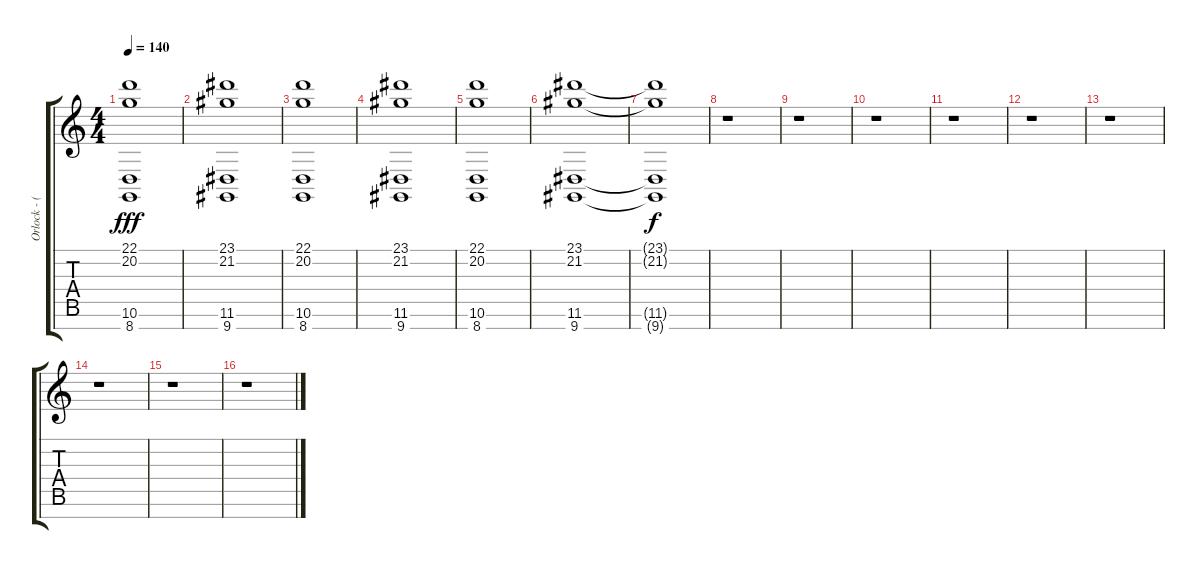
\track ("Orlock - (Choir Aahs)" "Orlock - (") {instrument choiraahs}
\staff {score tabs}
\tuning (E4 B3 G3 D3 A2 E2 B1) {hide}
\ts (4 4)
\tempo 140
\clef g2
\ks c
(22.1 20.2 10.6 8.7).1{dy fff} |
(23.1 21.2 11.6 9.7).1 |
(22.1 20.2 10.6 8.7).1 |
(23.1 21.2 11.6 9.7).1 |
(22.1 20.2 10.6 8.7).1 |
(23.1 21.2 11.6 9.7).1 |
(23.1{t} 21.2{t} 11.6{t} 9.7{t}).1{dy f} |
r.1 |
r.1 |
r.1 |
r.1 |
r.1 |
r.1 |
r.1 |
r.1 |
r.1
